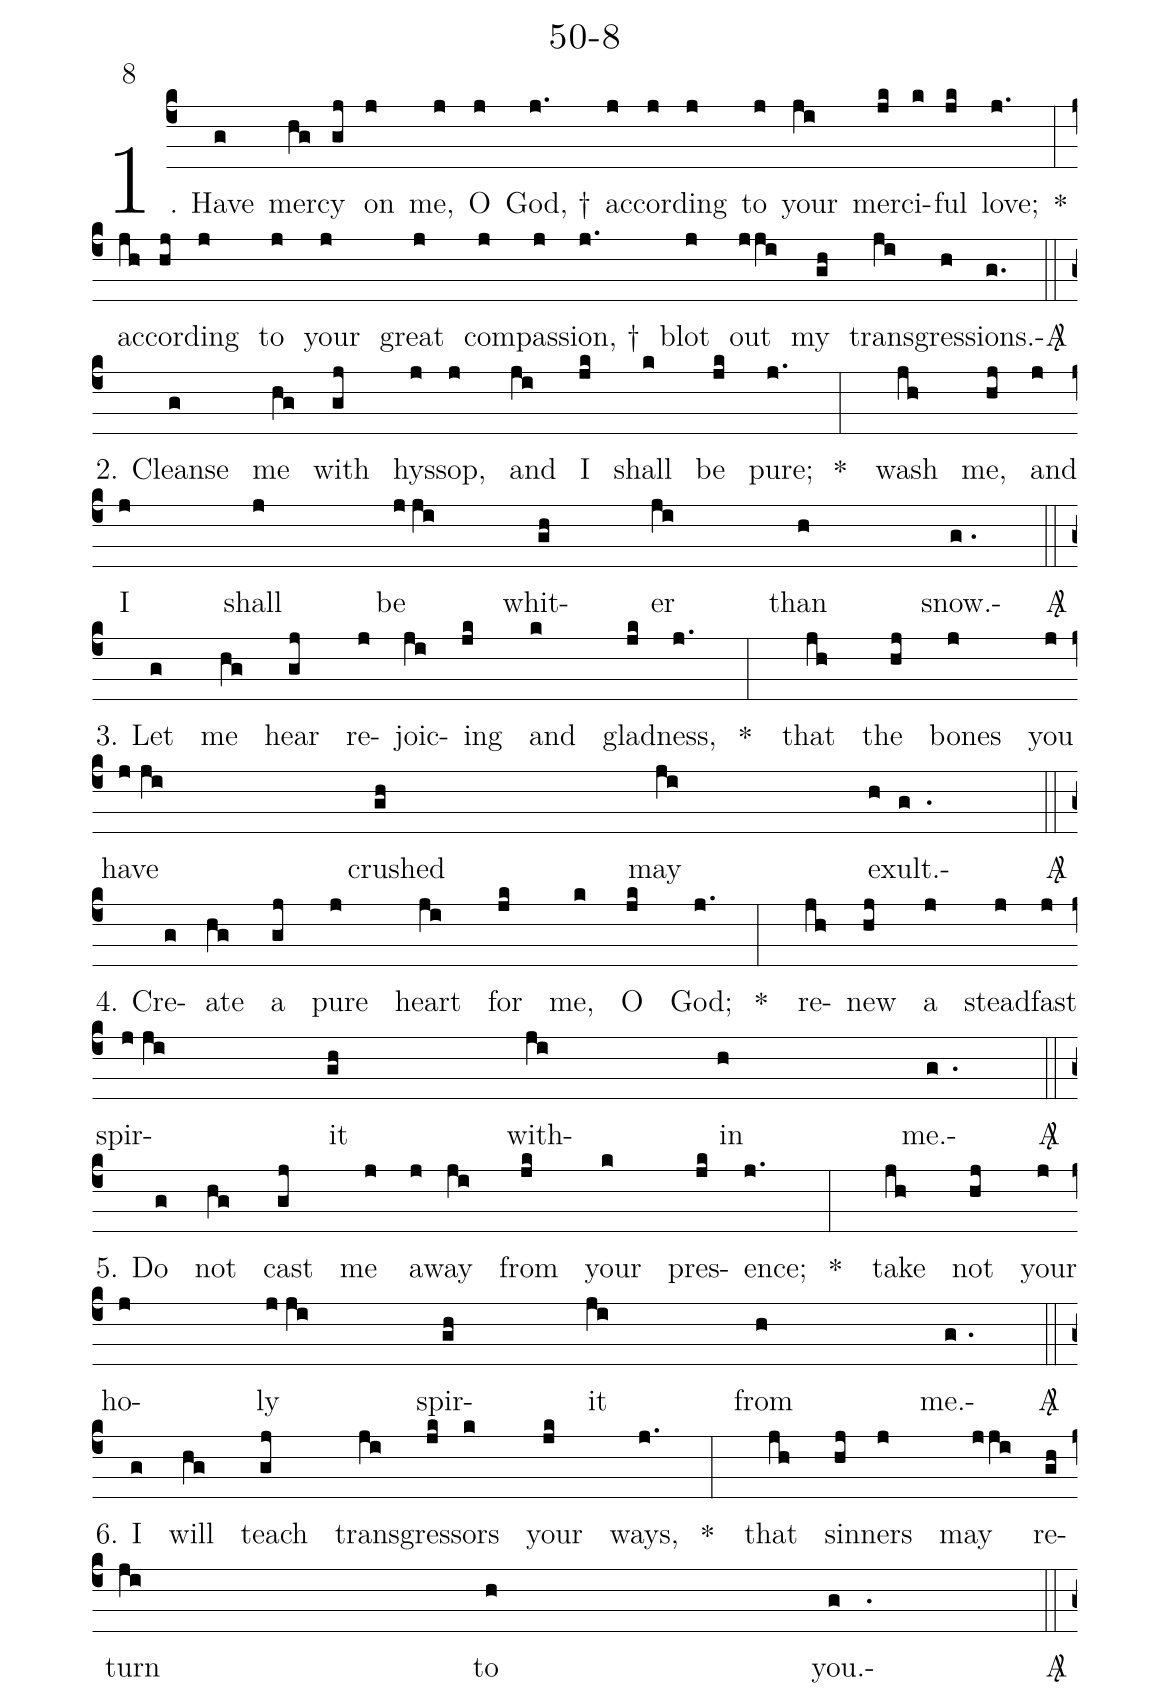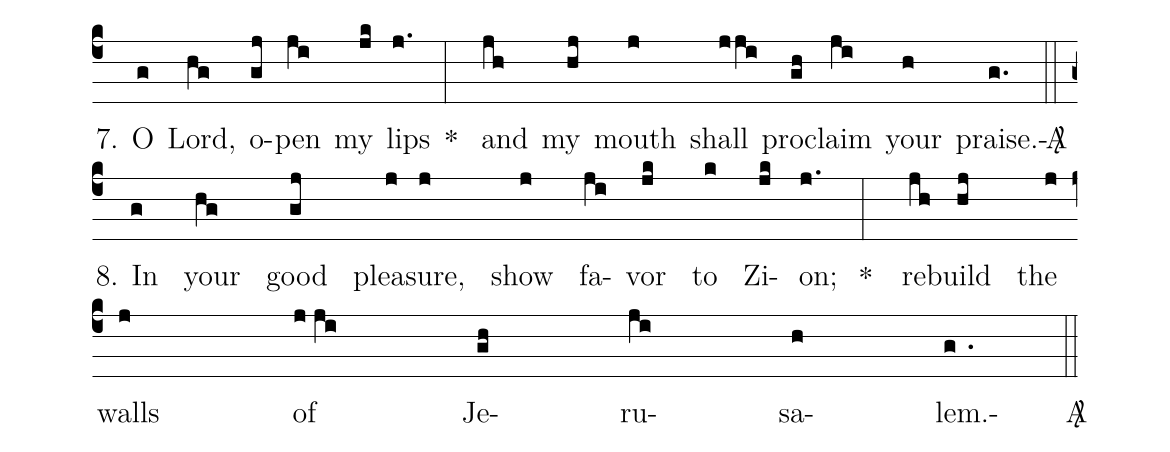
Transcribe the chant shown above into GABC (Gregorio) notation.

name: 50-8;
annotation: 8;
%%
(c4)1. Have(g) mer(hg)cy(gj) on(j) me,(j) O(j) God, †(j.) ac(j)cord(j)ing(j) to(j) your(ji) mer(jk)ci(k)ful(jk) love;(j.) * (:) ac(jh)cord(hj)ing(j) to(j) your(j) great(j) com(j)pas(j)sion, †(j.) blot(j) out(j/ji) my(gh) trans(ji)gres(h)sions.(g.)<sp>A/</sp> (::) (z)
2. Cleanse(g) me(hg) with(gj) hys(j)sop,(j) and(ji) I(jk) shall(k) be(jk) pure;(j.) * (:) wash(jh) me,(hj) and(j) I(j) shall(j) be(j/ji) whit(gh)er(ji) than(h) snow.(g.)<sp>A/</sp> (::) (z)
3. Let(g) me(hg) hear(gj) re(j)joic(ji)ing(jk) and(k) glad(jk)ness,(j.) * (:) that(jh) the(hj) bones(j) you(j) have(j/ji) crushed(gh) may(ji) ex(h)ult.(g.)<sp>A/</sp> (::) (z)
4. Cre(g)ate(hg) a(gj) pure(j) heart(ji) for(jk) me,(k) O(jk) God;(j.) * (:) re(jh)new(hj) a(j) stead(j)fast(j) spir(j/ji)it(gh) with(ji)in(h) me.(g.)<sp>A/</sp> (::) (z)
5. Do(g) not(hg) cast(gj) me(j) a(j)way(ji) from(jk) your(k) pres(jk)ence;(j.) * (:) take(jh) not(hj) your(j) ho(j)ly(j/ji) spir(gh)it(ji) from(h) me.(g.)<sp>A/</sp> (::) (z)
6. I(g) will(hg) teach(gj) trans(ji)gres(jk)sors(k) your(jk) ways,(j.) * (:) that(jh) sin(hj)ners(j) may(j/ji) re(gh)turn(ji) to(h) you.(g.)<sp>A/</sp> (::) (z)
7. O(g) Lord,(hg) o(gj)pen(ji) my(jk) lips(j.) * (:) and(jh) my(hj) mouth(j) shall(j/ji) pro(gh)claim(ji) your(h) praise.(g.)<sp>A/</sp> (::) (z)
8. In(g) your(hg) good(gj) pleas(j)ure,(j) show(j) fa(ji)vor(jk) to(k) Zi(jk)on;(j.) * (:) re(jh)build(hj) the(j) walls(j) of(j/ji) Je(gh)ru(ji)sa(h)lem.(g.)<sp>A/</sp> (::) (z)
